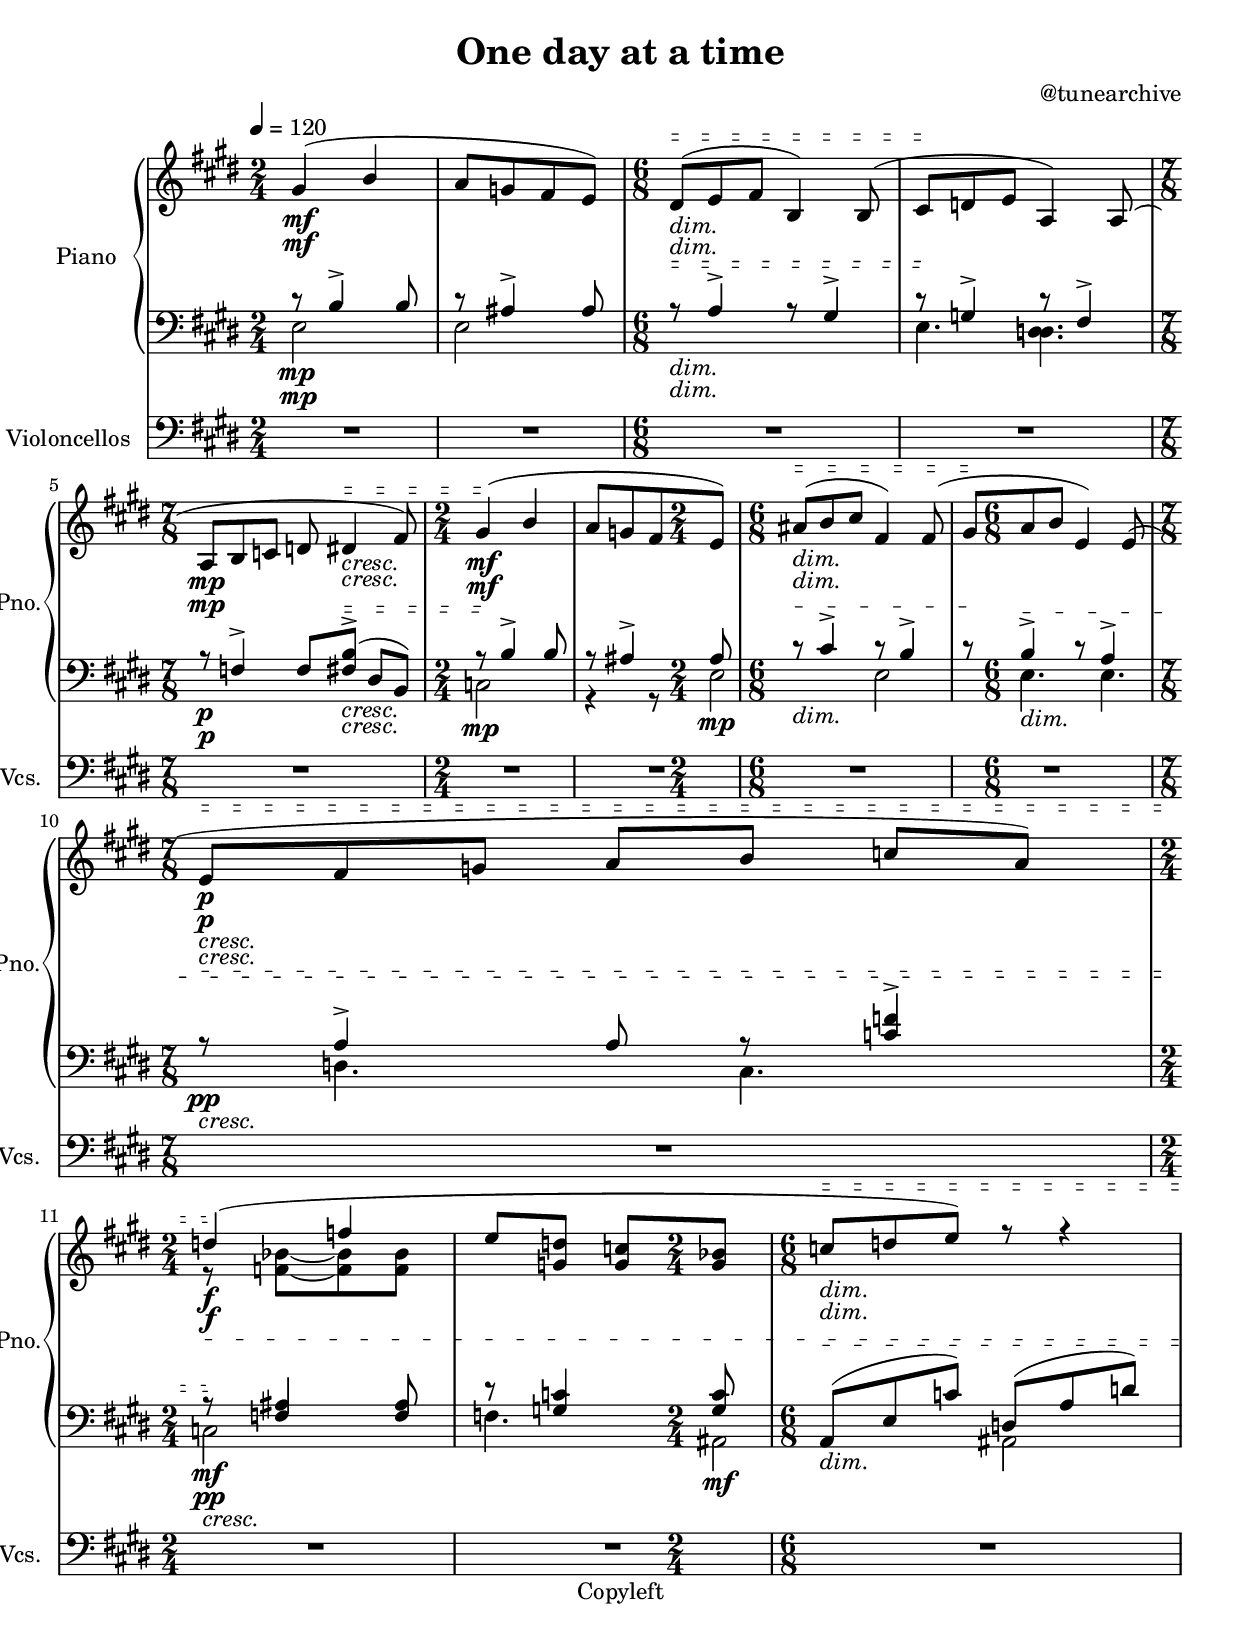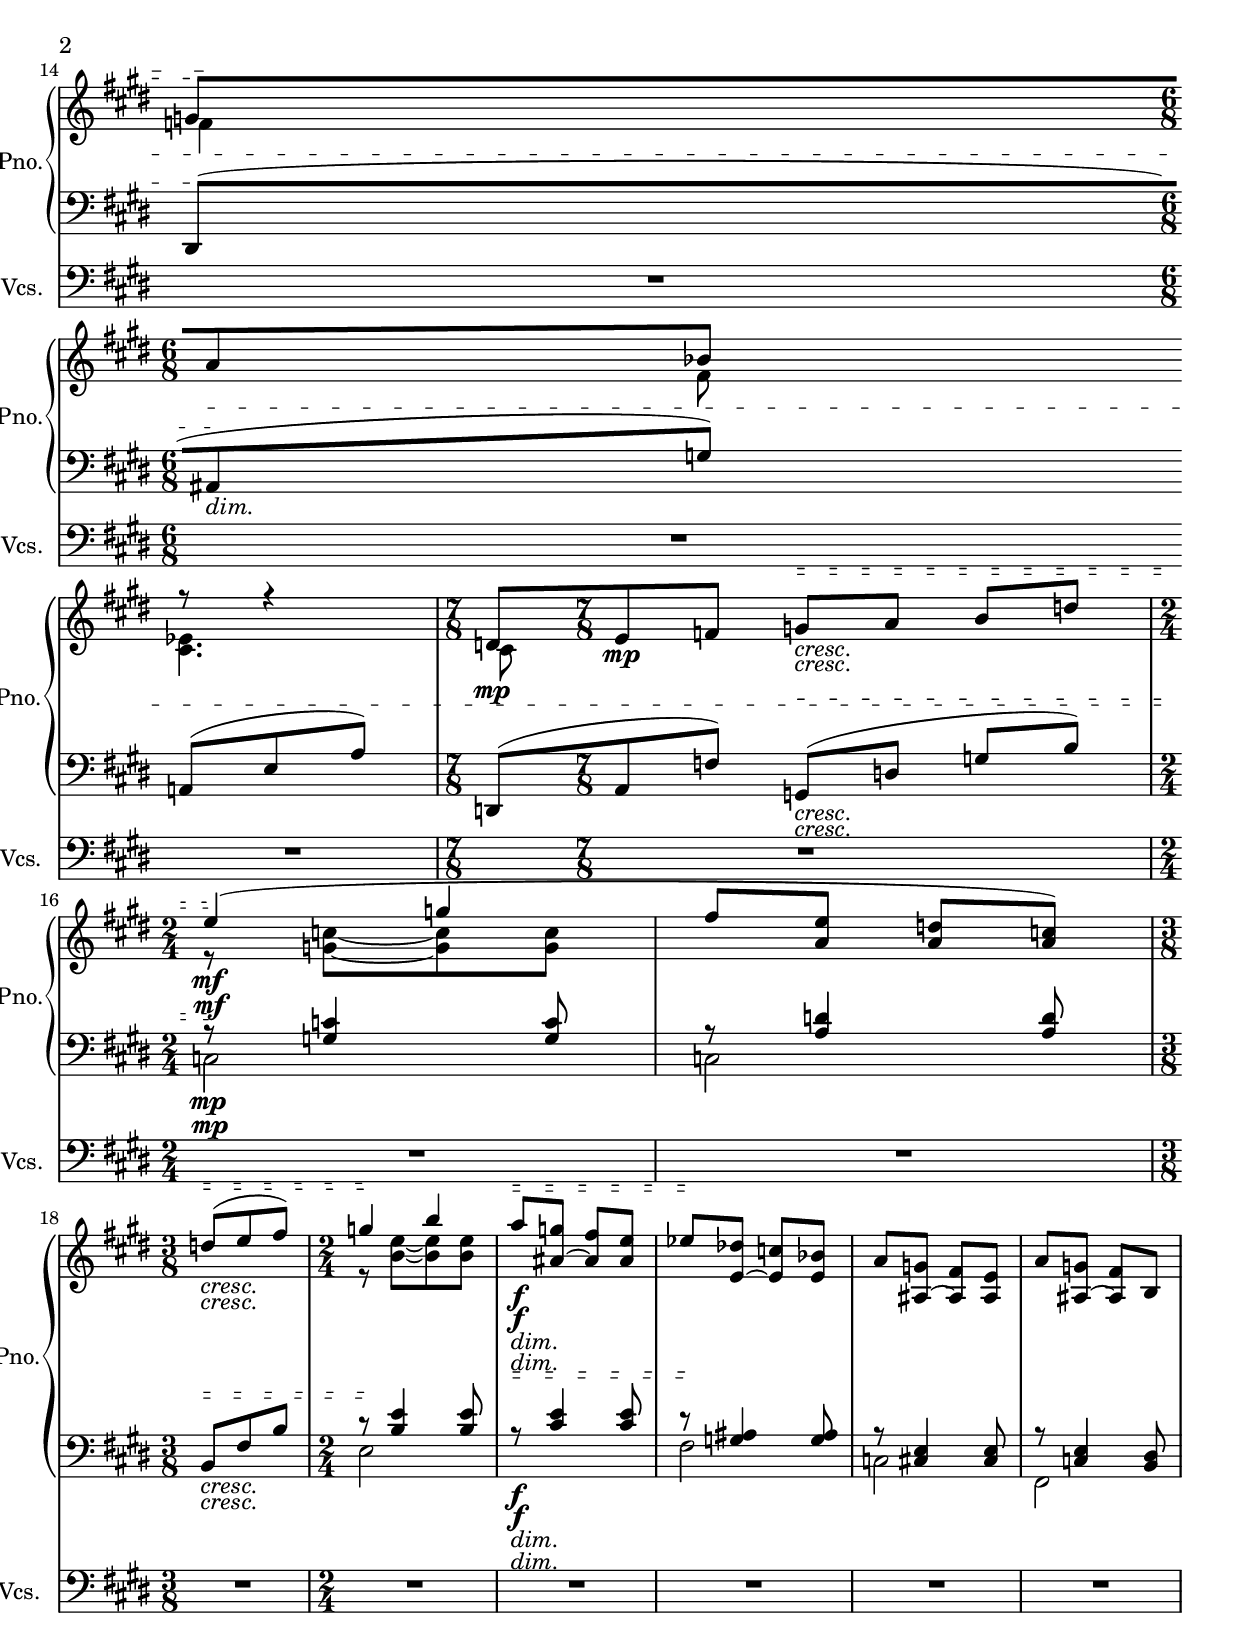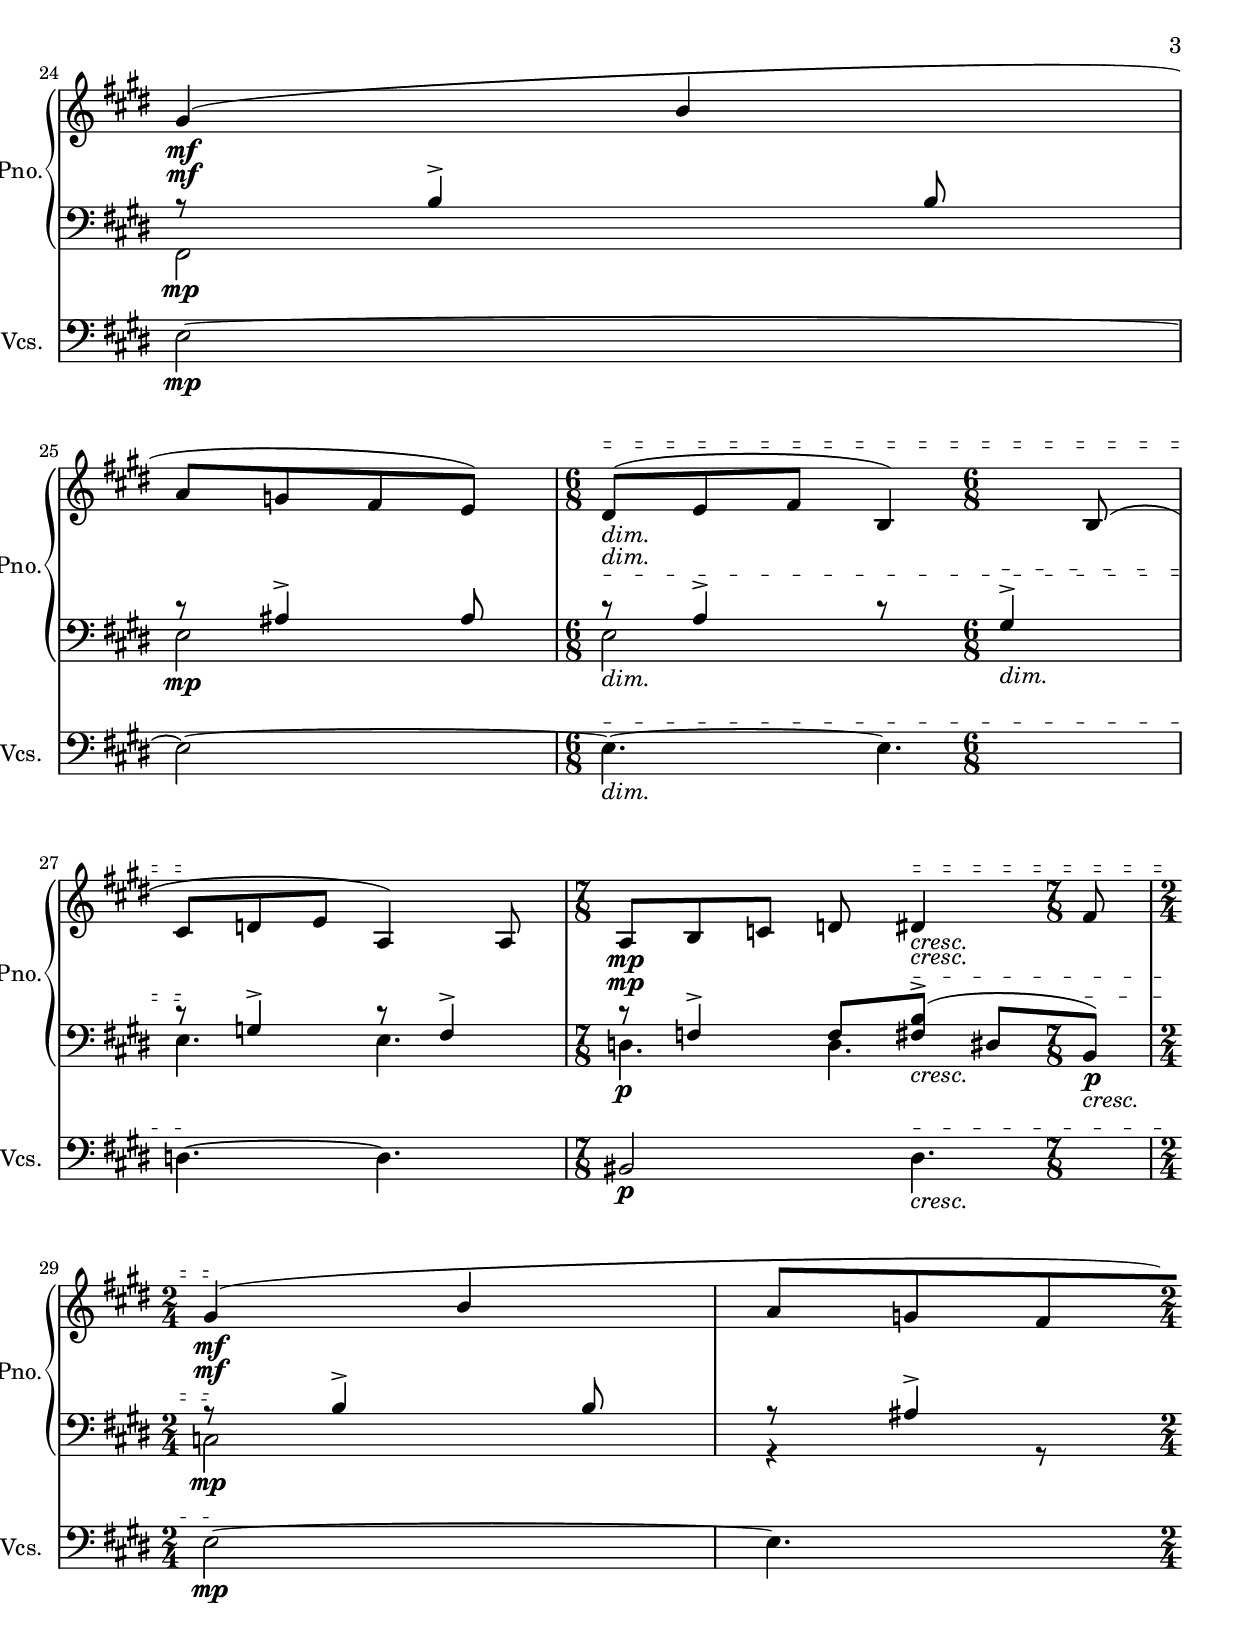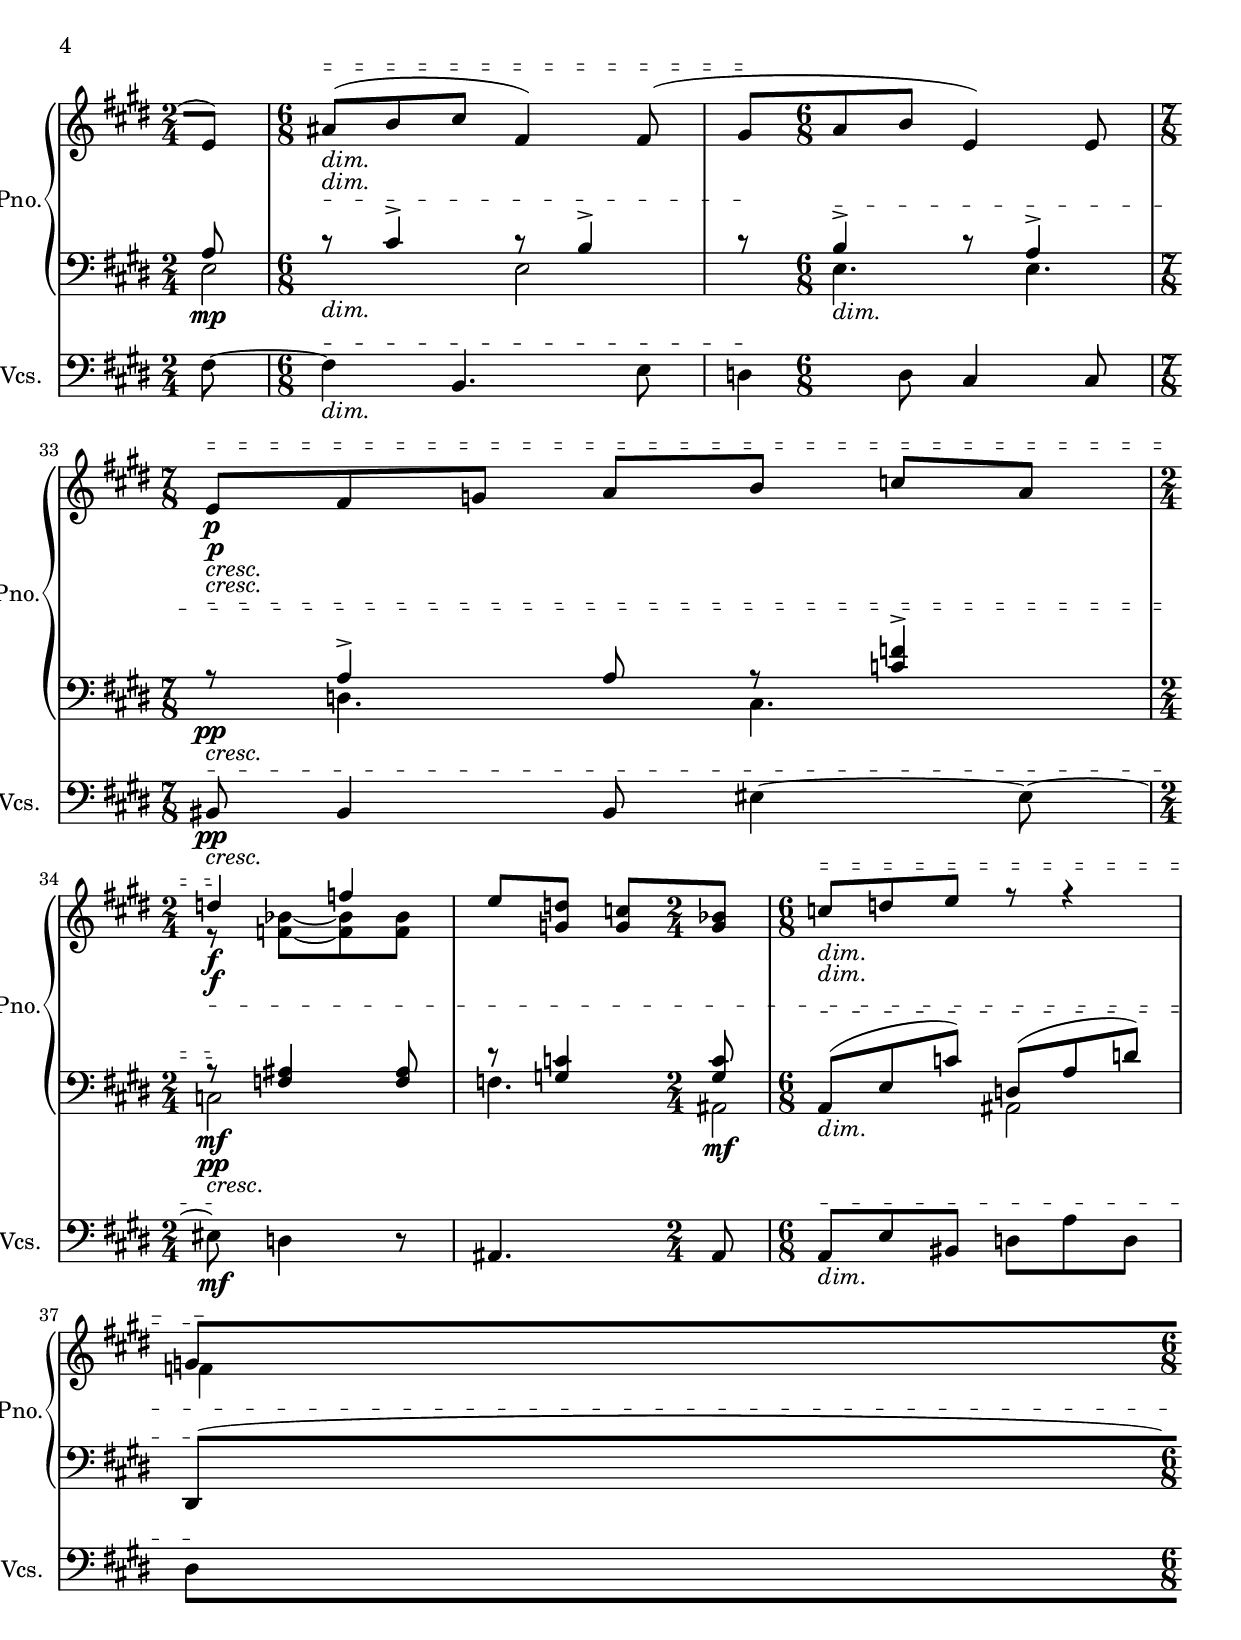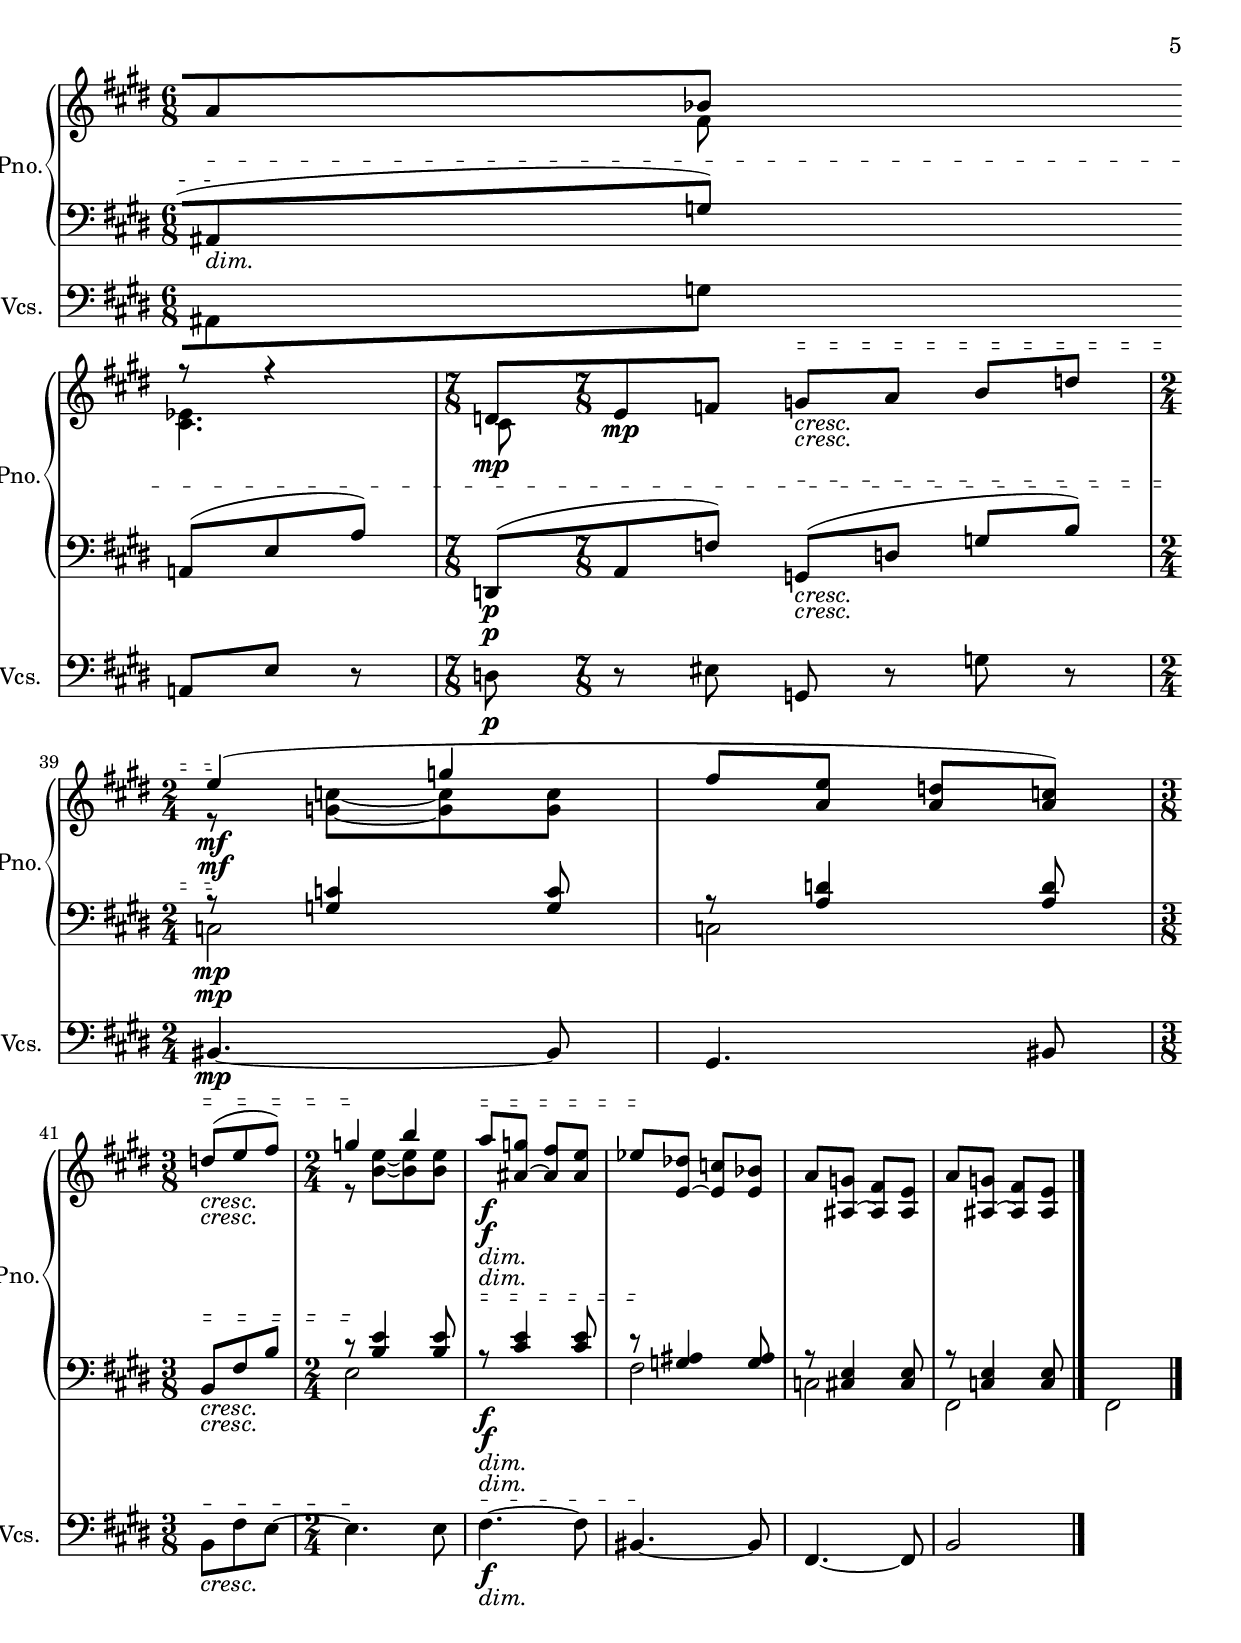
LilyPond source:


\version "2.18.2"
% automatically converted by musicxml2ly from ut.musicxml

\header {
    encodingsoftware = "MuseScore 3.4.2"
    encodingdate = "2020-04-05"
    composer = "@tunearchive"
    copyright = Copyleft
    title = "One day at a time"
    }

#(set-global-staff-size 20.0750126457)
\paper {
    paper-width = 21.01\cm
    paper-height = 29.69\cm
    top-margin = 1.0\cm
    bottom-margin = 2.0\cm
    left-margin = 1.0\cm
    right-margin = 1.0\cm
    }
\layout {
    \context { \Score
        skipBars = ##t
        autoBeaming = ##f
        }
    }
PartPOneVoiceOne =  \relative gis' {
    \clef "treble" \key e \major \time 2/4 | % 1
    \tempo 4=120 gis4 \mf ( b4 | % 2
    a8 [ g8 fis8 e8 ) ] | % 3
    \time 6/8  | % 3
    dis8 _\markup{ \italic {dim.} } \startTextSpan ( [ e8 fis8 ] b,4 ) b8
    ( | % 4
    cis8 \stopTextSpan [ d8 e8 ] a,4 ) a8 ( \break | % 5
    \time 7/8  | % 5
    a8 \mp [ b8 c8 ] d8 dis4 _\markup{ \italic {cresc.} } \startTextSpan
    fis8 ) | % 6
    \time 2/4  | % 6
    gis4 \stopTextSpan \mf ( b4 | % 7
    a8 [ g8 fis8 e8 ) ] | % 8
    \time 6/8  | % 8
    ais8 _\markup{ \italic {dim.} } \startTextSpan ( [ b8 cis8 ] fis,4 )
    fis8 ( | % 9
    gis8 \stopTextSpan [ a8 b8 ] e,4 ) e8 ( \break | \barNumberCheck #10
    \time 7/8  | \barNumberCheck #10
    e8 \p _\markup{ \italic {cresc.} } \startTextSpan [ fis8 g8 ] a8 [ b8
    ] c8 [ a8 ) ] | % 11
    \time 2/4  | % 11
    d4 \stopTextSpan \f ( f4 | % 12
    e8 [ <g, d'>8 ] <g c>8 [ <g bes>8 ] | % 13
    \time 6/8  | % 13
    c8 _\markup{ \italic {dim.} } \startTextSpan [ d8 e8 ) ] r8 r4
    \break | % 14
    g,8 \stopTextSpan [ a8 bes8 ] r8 r4 | % 15
    \time 7/8  | % 15
    d,8 \mp [ e8 f8 ] g8 _\markup{ \italic {cresc.} } \startTextSpan [ a8
    ] b8 [ d8 ] | % 16
    \time 2/4  | % 16
    e4 \stopTextSpan \mf ( g4 | % 17
    fis8 [ <a, e'>8 ] <a d>8 [ <a c>8 ) ] \break | % 18
    \time 3/8  | % 18
    d8 _\markup{ \italic {cresc.} } \startTextSpan ( [ e8 fis8 ) ] | % 19
    \time 2/4  g4 \stopTextSpan b4 | \barNumberCheck #20
    a8 \f _\markup{ \italic {dim.} } \startTextSpan [ <ais, g'>8 ~ ]
    <ais fis'>8 [ <ais e'>8 ] | % 21
    es'8 \stopTextSpan [ <e, des'>8 ~ ] <e c'>8 [ <e bes'>8 ] | % 22
    a8 [ <ais, g'>8 ~ ] <ais fis'>8 [ <ais e'>8 ] | % 23
    a'8 [ <ais, g'>8 ~ ] <ais fis'>8 [ b8 ] \break | % 24
    gis'4 \mf ( b4 | % 25
    a8 [ g8 fis8 e8 ) ] | % 26
    \time 6/8  | % 26
    dis8 _\markup{ \italic {dim.} } \startTextSpan ( [ e8 fis8 ] b,4 ) b8
    ( | % 27
    cis8 \stopTextSpan [ d8 e8 ] a,4 ) a8 | % 28
    \time 7/8  | % 28
    a8 \mp [ b8 c8 ] d8 dis4 _\markup{ \italic {cresc.} } \startTextSpan
    fis8 \break | % 29
    \time 2/4  | % 29
    gis4 \stopTextSpan \mf ( b4 | \barNumberCheck #30
    a8 [ g8 fis8 e8 ) ] | % 31
    \time 6/8  | % 31
    ais8 _\markup{ \italic {dim.} } \startTextSpan ( [ b8 cis8 ] fis,4 )
    fis8 ( | % 32
    gis8 \stopTextSpan [ a8 b8 ] e,4 ) e8 \break | % 33
    \time 7/8  | % 33
    e8 \p _\markup{ \italic {cresc.} } \startTextSpan [ fis8 g8 ] a8 [ b8
    ] c8 [ a8 ] | % 34
    \time 2/4  | % 34
    d4 \stopTextSpan \f f4 | % 35
    e8 [ <g, d'>8 ] <g c>8 [ <g bes>8 ] | % 36
    \time 6/8  | % 36
    c8 _\markup{ \italic {dim.} } \startTextSpan [ d8 e8 ] r8 r4 \break
    | % 37
    g,8 \stopTextSpan [ a8 bes8 ] r8 r4 | % 38
    \time 7/8  | % 38
    d,8 \mp [ e8 f8 ] g8 _\markup{ \italic {cresc.} } \startTextSpan [ a8
    ] b8 [ d8 ] | % 39
    \time 2/4  | % 39
    e4 \stopTextSpan \mf ( g4 | \barNumberCheck #40
    fis8 [ <a, e'>8 ] <a d>8 [ <a c>8 ) ] \break | % 41
    \time 3/8  | % 41
    d8 _\markup{ \italic {cresc.} } \startTextSpan ( [ e8 fis8 ) ] | % 42
    \time 2/4  g4 \stopTextSpan b4 | % 43
    a8 \f _\markup{ \italic {dim.} } \startTextSpan [ <ais, g'>8 ~ ]
    <ais fis'>8 [ <ais e'>8 ] | % 44
    es'8 \stopTextSpan [ <e, des'>8 ~ ] <e c'>8 [ <e bes'>8 ] | % 45
    a8 [ <ais, g'>8 ~ ] <ais fis'>8 [ <ais e'>8 ] | % 46
    a'8 [ <ais, g'>8 ~ ] <ais fis'>8 [ <ais e'>8 ] \bar "|."
    }

PartPOneVoiceTwo =  \relative f' {
    \clef "treble" \key e \major \time 2/4 | % 1
    \tempo 4=120 s1 \mf | % 3
    \time 6/8  | % 3
    s2. _\markup{ \italic {dim.} } \startTextSpan s2. \stopTextSpan
    \break | % 5
    \time 7/8  | % 5
    s2 \mp s4. _\markup{ \italic {cresc.} } \startTextSpan | % 6
    \time 2/4  | % 6
    s1 \stopTextSpan \mf | % 8
    \time 6/8  | % 8
    s2. _\markup{ \italic {dim.} } \startTextSpan s2. \stopTextSpan
    \break | \barNumberCheck #10
    \time 7/8  | \barNumberCheck #10
    s8*7 \p _\markup{ \italic {cresc.} } \startTextSpan | % 11
    \time 2/4  | % 11
    r8 \stopTextSpan \f <f bes>8 ~ [ ~ <f bes>8 <f bes>8 ] s2 | % 13
    \time 6/8  | % 13
    s2. _\markup{ \italic {dim.} } \startTextSpan f4 \stopTextSpan f8
    \break | % 14
    <es cis>4. cis8 ( | % 15
    \time 7/8  | % 15
    s4 \mp s2 _\markup{ \italic {cresc.} } \startTextSpan | % 16
    \time 2/4  | % 16
    r8 \stopTextSpan \mf <g' c>8 ~ [ ~ <g c>8 <g c>8 ] s2 \break | % 18
    \time 3/8  | % 18
    s4. _\markup{ \italic {cresc.} } \startTextSpan | % 19
    \time 2/4  r8 \stopTextSpan <b e>8 ~ [ ~ <b e>8 <b e>8 ] |
    \barNumberCheck #20
    s2 \f _\markup{ \italic {dim.} } \startTextSpan s1. \stopTextSpan
    \break | % 24
    s1 \mf | % 26
    \time 6/8  | % 26
    s2. _\markup{ \italic {dim.} } \startTextSpan s2. \stopTextSpan | % 28
    \time 7/8  | % 28
    s2 \mp s4. _\markup{ \italic {cresc.} } \startTextSpan \break | % 29
    \time 2/4  | % 29
    s1 \stopTextSpan \mf | % 31
    \time 6/8  | % 31
    s2. _\markup{ \italic {dim.} } \startTextSpan s2. \stopTextSpan
    \break | % 33
    \time 7/8  | % 33
    s8*7 \p _\markup{ \italic {cresc.} } \startTextSpan | % 34
    \time 2/4  | % 34
    r8 \stopTextSpan \f <f bes>8 ~ [ ~ <f bes>8 <f bes>8 ] s2 | % 36
    \time 6/8  | % 36
    s2. _\markup{ \italic {dim.} } \startTextSpan f4 \stopTextSpan f8
    \break | % 37
    <es cis>4. cis8 | % 38
    \time 7/8  | % 38
    s4 \mp s2 _\markup{ \italic {cresc.} } \startTextSpan | % 39
    \time 2/4  | % 39
    r8 \stopTextSpan \mf <g' c>8 ~ [ ~ <g c>8 <g c>8 ] s2 \break | % 41
    \time 3/8  | % 41
    s4. _\markup{ \italic {cresc.} } \startTextSpan | % 42
    \time 2/4  r8 \stopTextSpan <b e>8 ~ [ ~ <b e>8 <b e>8 ] | % 43
    s2 \f _\markup{ \italic {dim.} } \startTextSpan s1. \stopTextSpan
    \bar "|."
    }

PartPOneVoiceFive =  \relative b {
    \clef "bass" \key e \major \time 2/4 r8 \mp b4 -> b8 | % 2
    r8 ais4 -> ais8 | % 3
    \time 6/8  r8 _\markup{ \italic {dim.} } \startTextSpan a4 -> r8 gis4
    -> | % 4
    r8 \stopTextSpan g4 -> r8 fis4 -> \break | % 5
    \time 7/8  r8 \p f4 -> f8 [ <fis b>8 _\markup{ \italic {cresc.} }
    \startTextSpan ( -> ] dis8 [ b8 ) ] | % 6
    \time 2/4  r8 \stopTextSpan \mp b'4 -> b8 | % 7
    r8 ais4 -> ais8 | % 8
    \time 6/8  r8 _\markup{ \italic {dim.} } \startTextSpan cis4 -> r8 b4
    -> | % 9
    r8 \stopTextSpan b4 -> r8 a4 -> \break | \barNumberCheck #10
    \time 7/8  r8 \pp _\markup{ \italic {cresc.} } \startTextSpan a4 ->
    a8 r8 <c f>4 -> | % 11
    \time 2/4  r8 \stopTextSpan \mf <f, ais>4 <f ais>8 | % 12
    r8 <g c>4 <g c>8 | % 13
    \time 6/8  a,8 _\markup{ \italic {dim.} } \startTextSpan ( [ e'8 c'8
    ) ] d,8 ( [ a'8 d8 ) ] \break | % 14
    dis,,8 \stopTextSpan ( [ ais'8 g'8 ) ] a,8 ( [ e'8 a8 ) ] | % 15
    \time 7/8  d,,8 ( [ a'8 f'8 ) ] g,8 _\markup{ \italic {cresc.} }
    \startTextSpan ( [ d'8 ] g8 [ b8 ) ] | % 16
    \time 2/4  r8 \stopTextSpan \mp <g c>4 <g c>8 | % 17
    r8 <a d>4 <a d>8 \break | % 18
    \time 3/8  b,8 _\markup{ \italic {cresc.} } \startTextSpan [ fis'8 b8
    ] | % 19
    \time 2/4  r8 \stopTextSpan <b e>4 <b e>8 | \barNumberCheck #20
    r8 \f _\markup{ \italic {dim.} } \startTextSpan <cis e>4 <cis e>8 | % 21
    r8 \stopTextSpan <g ais>4 <g ais>8 | % 22
    r8 <cis, e>4 <cis e>8 | % 23
    r8 <c e>4 <b dis>8 \break | % 24
    r8 \mp b'4 -> b8 | % 25
    r8 ais4 -> ais8 | % 26
    \time 6/8  r8 _\markup{ \italic {dim.} } \startTextSpan a4 -> r8 gis4
    -> | % 27
    r8 \stopTextSpan g4 -> r8 fis4 -> | % 28
    \time 7/8  r8 \p f4 -> f8 [ <fis b>8 _\markup{ \italic {cresc.} }
    \startTextSpan ( -> ] dis8 [ b8 ) ] \break | % 29
    \time 2/4  r8 \stopTextSpan \mp b'4 -> b8 | \barNumberCheck #30
    r8 ais4 -> ais8 | % 31
    \time 6/8  r8 _\markup{ \italic {dim.} } \startTextSpan cis4 -> r8 b4
    -> | % 32
    r8 \stopTextSpan b4 -> r8 a4 -> \break | % 33
    \time 7/8  r8 \pp _\markup{ \italic {cresc.} } \startTextSpan a4 ->
    a8 r8 <c f>4 -> | % 34
    \time 2/4  r8 \stopTextSpan \mf <f, ais>4 <f ais>8 | % 35
    r8 <g c>4 <g c>8 | % 36
    \time 6/8  a,8 _\markup{ \italic {dim.} } \startTextSpan ( [ e'8 c'8
    ) ] d,8 ( [ a'8 d8 ) ] \break | % 37
    dis,,8 \stopTextSpan ( [ ais'8 g'8 ) ] a,8 ( [ e'8 a8 ) ] | % 38
    \time 7/8  d,,8 \p ( [ a'8 f'8 ) ] g,8 _\markup{ \italic {cresc.} }
    \startTextSpan ( [ d'8 ] g8 [ b8 ) ] | % 39
    \time 2/4  r8 \stopTextSpan \mp <g c>4 <g c>8 | \barNumberCheck #40
    r8 <a d>4 <a d>8 \break | % 41
    \time 3/8  b,8 _\markup{ \italic {cresc.} } \startTextSpan [ fis'8 b8
    ] | % 42
    \time 2/4  r8 \stopTextSpan <b e>4 <b e>8 | % 43
    r8 \f _\markup{ \italic {dim.} } \startTextSpan <cis e>4 <cis e>8 | % 44
    r8 \stopTextSpan <g ais>4 <g ais>8 | % 45
    r8 <cis, e>4 <cis e>8 | % 46
    r8 <c e>4 <c e>8 \bar "|."
    }

PartPOneVoiceSix =  \relative e {
    \clef "bass" \key e \major \time 2/4 e2 \mp | % 2
    e2 | % 3
    \time 6/8  s2. _\markup{ \italic {dim.} } \startTextSpan e4.
    \stopTextSpan | % 4
    <d d>4. \break | % 5
    \time 7/8  s2 \p s4. _\markup{ \italic {cresc.} } \startTextSpan c2
    \stopTextSpan r4 r8 | % 6
    \time 2/4  e2 \mp | % 7
    e2 | % 8
    \time 6/8  e4. _\markup{ \italic {dim.} } \startTextSpan
    \stopTextSpan e4. | % 9
    d4. cis4. \break | \barNumberCheck #10
    \time 7/8  c2 \pp _\markup{ \italic {cresc.} } \startTextSpan
    \stopTextSpan f4. | % 11
    \time 2/4  ais,2 \mf | % 12
    ais2 | % 13
    \time 6/8  \break s8*5 _\markup{ \italic {dim.} } \startTextSpan
    \stopTextSpan | % 15
    \time 7/8  s4. s2 _\markup{ \italic {cresc.} } \startTextSpan | % 16
    \time 2/4  c2 \stopTextSpan \mp | % 17
    c2 \break | % 18
    \time 3/8  s4. _\markup{ \italic {cresc.} } \startTextSpan | % 19
    \time 2/4  e2 \stopTextSpan s2 \f _\markup{ \italic {dim.} }
    \startTextSpan | \barNumberCheck #20
    fis2 \stopTextSpan | % 21
    c2 | % 22
    fis,2 | % 23
    fis2 \break | % 24
    e'2 \mp | % 25
    e2 | % 26
    \time 6/8  s4 _\markup{ \italic {dim.} } \startTextSpan e4.
    \stopTextSpan e4. | % 27
    d4. d4. | % 28
    \time 7/8  s8 \p _\markup{ \italic {cresc.} } \startTextSpan c2
    \stopTextSpan r4 r8 \break | % 29
    \time 2/4  e2 \mp | \barNumberCheck #30
    e2 | % 31
    \time 6/8  e4. _\markup{ \italic {dim.} } \startTextSpan
    \stopTextSpan e4. | % 32
    d4. cis4. \break | % 33
    \time 7/8  c2 \pp _\markup{ \italic {cresc.} } \startTextSpan
    \stopTextSpan f4. | % 34
    \time 2/4  ais,2 \mf | % 35
    ais2 | % 36
    \time 6/8  \break s8*5 _\markup{ \italic {dim.} } \startTextSpan
    \stopTextSpan | % 38
    \time 7/8  s4. \p s2 _\markup{ \italic {cresc.} } \startTextSpan | % 39
    \time 2/4  c2 \stopTextSpan \mp | \barNumberCheck #40
    c2 \break | % 41
    \time 3/8  s4. _\markup{ \italic {cresc.} } \startTextSpan | % 42
    \time 2/4  e2 \stopTextSpan s2 \f _\markup{ \italic {dim.} }
    \startTextSpan | % 43
    fis2 \stopTextSpan | % 44
    c2 | % 45
    fis,2 | % 46
    fis2 \bar "|."
    }

PartPTwoVoiceOne =  \relative e {
    \clef "bass" \key e \major \time 2/4 R2*2 | % 3
    \time 6/8  R2.*2 \break | % 5
    \time 7/8  R2.. | % 6
    \time 2/4  R2*2 | % 8
    \time 6/8  R2.*2 \break | \barNumberCheck #10
    \time 7/8  R2.. | % 11
    \time 2/4  R2*2 | % 13
    \time 6/8  R2. \break | % 14
    R2. | % 15
    \time 7/8  R2.. | % 16
    \time 2/4  R2*2 \break | % 18
    \time 3/8  R4. | % 19
    \time 2/4  R2*5 \break | % 24
    e2 \mp ~ | % 25
    e2 ~ | % 26
    \time 6/8  | % 26
    e4. _\markup{ \italic {dim.} } \startTextSpan ~ e4. | % 27
    d4. \stopTextSpan ~ d4. | % 28
    \time 7/8  | % 28
    bis2 \p dis4. _\markup{ \italic {cresc.} } \startTextSpan \break | % 29
    \time 2/4  | % 29
    e2 \stopTextSpan \mp ~ | \barNumberCheck #30
    e4. fis8 ~ | % 31
    \time 6/8  | % 31
    fis4 _\markup{ \italic {dim.} } \startTextSpan b,4. e8 | % 32
    d4 \stopTextSpan d8 cis4 cis8 \break | % 33
    \time 7/8  | % 33
    bis8 \pp _\markup{ \italic {cresc.} } \startTextSpan bis4 bis8 eis4
    ~ eis8 ~ | % 34
    \time 2/4  | % 34
    eis8 \stopTextSpan \mf d4 r8 | % 35
    ais4. ais8 | % 36
    \time 6/8  | % 36
    a8 _\markup{ \italic {dim.} } \startTextSpan [ e'8 bis8 ] d8 [ a'8
    d,8 ] \break | % 37
    dis8 \stopTextSpan [ ais8 g'8 ] a,8 [ e'8 ] r8 | % 38
    \time 7/8  | % 38
    d8 \p r8 eis8 g,8 r8 g'8 r8 | % 39
    \time 2/4  | % 39
    bis,4. \mp ~ bis8 ~ | \barNumberCheck #40
    gis4. bis8 \break | % 41
    \time 3/8  | % 41
    b8 _\markup{ \italic {cresc.} } \startTextSpan [ fis'8 e8 ~ ] | % 42
    \time 2/4  e4. \stopTextSpan e8 | % 43
    fis4. \f _\markup{ \italic {dim.} } \startTextSpan ~ fis8 | % 44
    bis,4. \stopTextSpan ~ bis8 | % 45
    fis4. ~ fis8 | % 46
    b2 \bar "|."
    }


% The score definition
\score {
    <<
        \new PianoStaff <<
            \set PianoStaff.instrumentName = "Piano"
            \set PianoStaff.shortInstrumentName = "Pno."
            \context Staff = "1" << 
                \context Voice = "PartPOneVoiceOne" { \voiceOne \PartPOneVoiceOne }
                \context Voice = "PartPOneVoiceTwo" { \voiceTwo \PartPOneVoiceTwo }
                >> \context Staff = "2" <<
                \context Voice = "PartPOneVoiceFive" { \voiceOne \PartPOneVoiceFive }
                \context Voice = "PartPOneVoiceSix" { \voiceTwo \PartPOneVoiceSix }
                >>
            >>
        \new Staff <<
            \set Staff.instrumentName = "Violoncellos"
            \set Staff.shortInstrumentName = "Vcs."
            \context Staff << 
                \context Voice = "PartPTwoVoiceOne" { \PartPTwoVoiceOne }
                >>
            >>
        
        >>
    \layout {}
    % To create MIDI output, uncomment the following line:
    %  \midi {}
    }

